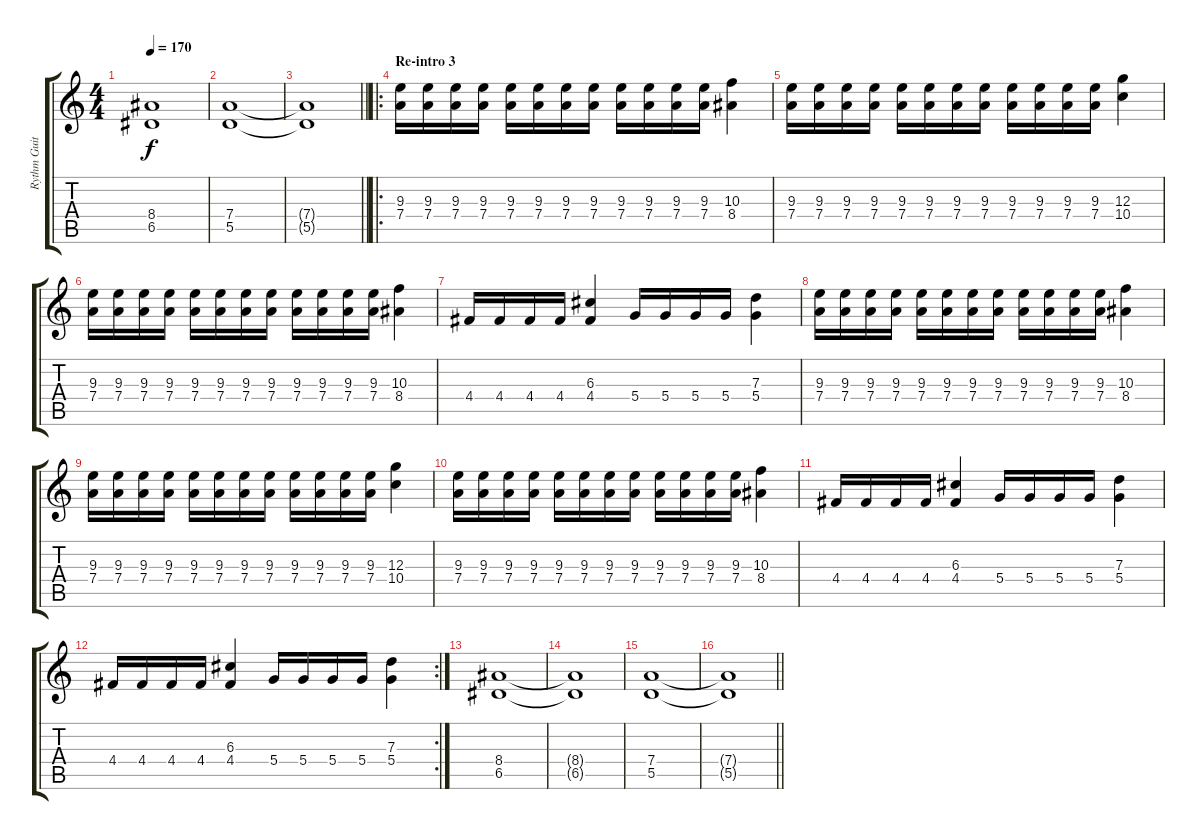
\track ("Rythm Guitar" "Rythm Guit") {instrument distortionguitar}
\staff {score tabs}
\tuning (E4 B3 G3 D3 A2 E2) {hide}
\ts (4 4)
\tempo 170
\clef g2
\ks c
(8.4{t} 6.5{t}).1{dy f} |
(7.4 5.5).1 |
\barLineRight lightlight
(7.4{t} 5.5{t}).1 |
\ro
\section ("" "Re-intro 3")
(9.3 7.4).16 (9.3 7.4).16 (9.3 7.4).16 (9.3 7.4).16 (9.3 7.4).16 (9.3 7.4).16 (9.3 7.4).16 (9.3 7.4).16 (9.3 7.4).16 (9.3 7.4).16 (9.3 7.4).16 (9.3 7.4).16 (10.3 8.4).4 |
(9.3 7.4).16 (9.3 7.4).16 (9.3 7.4).16 (9.3 7.4).16 (9.3 7.4).16 (9.3 7.4).16 (9.3 7.4).16 (9.3 7.4).16 (9.3 7.4).16 (9.3 7.4).16 (9.3 7.4).16 (9.3 7.4).16 (12.3 10.4).4 |
(9.3 7.4).16 (9.3 7.4).16 (9.3 7.4).16 (9.3 7.4).16 (9.3 7.4).16 (9.3 7.4).16 (9.3 7.4).16 (9.3 7.4).16 (9.3 7.4).16 (9.3 7.4).16 (9.3 7.4).16 (9.3 7.4).16 (10.3 8.4).4 |
4.4.16 4.4.16 4.4.16 4.4.16 (6.3 4.4).4 5.4.16 5.4.16 5.4.16 5.4.16 (7.3 5.4).4 |
(9.3 7.4).16 (9.3 7.4).16 (9.3 7.4).16 (9.3 7.4).16 (9.3 7.4).16 (9.3 7.4).16 (9.3 7.4).16 (9.3 7.4).16 (9.3 7.4).16 (9.3 7.4).16 (9.3 7.4).16 (9.3 7.4).16 (10.3 8.4).4 |
(9.3 7.4).16 (9.3 7.4).16 (9.3 7.4).16 (9.3 7.4).16 (9.3 7.4).16 (9.3 7.4).16 (9.3 7.4).16 (9.3 7.4).16 (9.3 7.4).16 (9.3 7.4).16 (9.3 7.4).16 (9.3 7.4).16 (12.3 10.4).4 |
(9.3 7.4).16 (9.3 7.4).16 (9.3 7.4).16 (9.3 7.4).16 (9.3 7.4).16 (9.3 7.4).16 (9.3 7.4).16 (9.3 7.4).16 (9.3 7.4).16 (9.3 7.4).16 (9.3 7.4).16 (9.3 7.4).16 (10.3 8.4).4 |
4.4.16 4.4.16 4.4.16 4.4.16 (6.3 4.4).4 5.4.16 5.4.16 5.4.16 5.4.16 (7.3 5.4).4 |
\rc 2
4.4.16 4.4.16 4.4.16 4.4.16 (6.3 4.4).4 5.4.16 5.4.16 5.4.16 5.4.16 (7.3 5.4).4 |
(8.4 6.5).1 |
(8.4{t} 6.5{t}).1 |
(7.4 5.5).1 |
\barLineRight lightlight
(7.4{t} 5.5{t}).1
